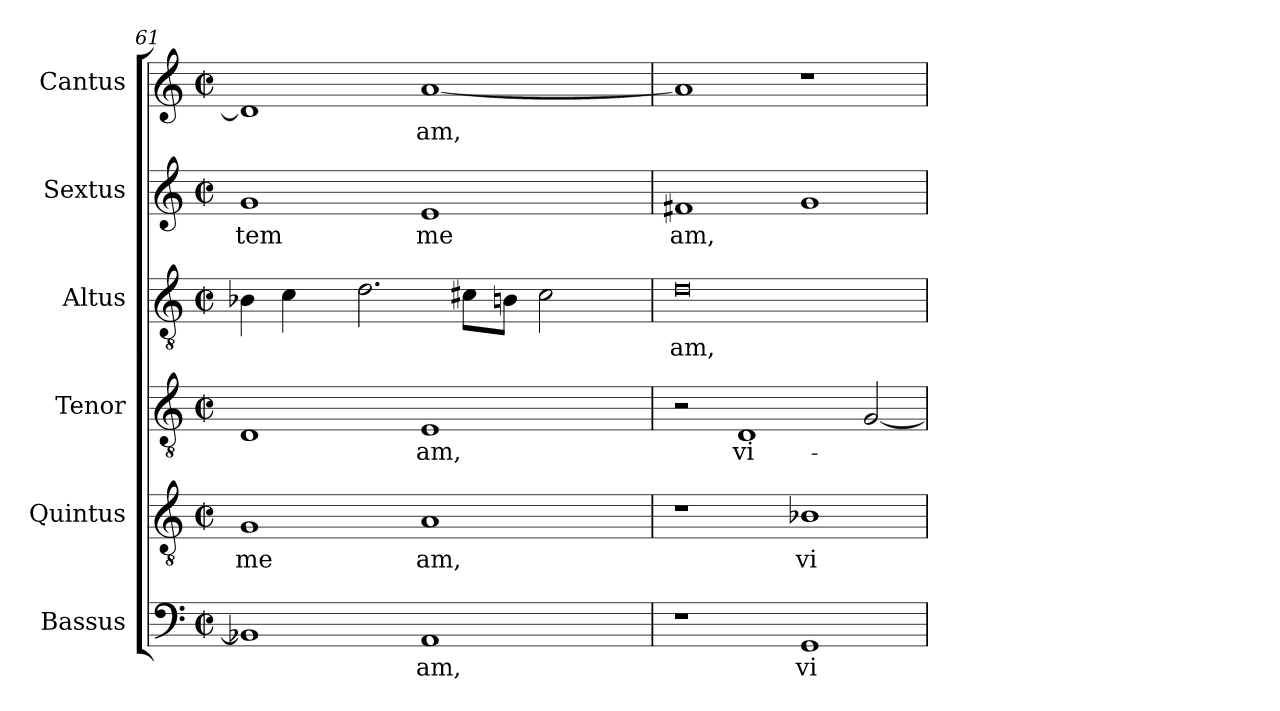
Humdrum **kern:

**kern	**text	**kern	**text	**kern	**text	**kern	**text	**kern	**text	**kern	**text
*part6	*part6	*part5	*part5	*part4	*part4	*part3	*part3	*part2	*part2	*part1	*part1
*staff6	*staff6	*staff5	*staff5	*staff4	*staff4	*staff3	*staff3	*staff2	*staff2	*staff1	*staff1
*I"Bassus	*	*I"Quintus	*	*I"Tenor	*	*I"Altus	*	*I"Sextus	*	*I"Cantus	*
!!LO:LB:g=z
*clefF4	*	*clefGv2	*	*clefGv2	*	*clefGv2	*	*clefG2	*	*clefG2	*
*	*	*	*	*	*	*k[]	*	*	*	*	*
*	*	*	*	*	*	*C:	*	*	*	*	*
*M2/2	*	*M2/2	*	*M2/2	*	*M2/2	*	*M2/2	*	*M2/2	*
*met(c|)	*	*met(c|)	*	*met(c|)	*	*met(c|)	*	*met(c|)	*	*met(c|)	*
=61	=61	=61	=61	=61	=61	=61	=61	=61	=61	=61	=61
!	!	!	!LO:LY:b:cj	!	!	!	!	!	!LO:LY:b:cj	!	!
*^	*	*	*	*^	*	*	*	*	*	*^	*
*	*	*	*	*	*	*^	*	*	*	*	*	*	*	*
1BB-X]	4ryy	.	1G	me	1D	4ryy	4ryy	.	4B-X\	.	1g	tem	1d]	4ryy	.
.	32ryy	.	.	.	.	32ryy	8ryy	.	4c\	.	.	.	.	16.ryy	.
.	1ryy	.	.	.	.	1ryy	.	.	.	.	.	.	.	.	.
.	.	.	.	.	.	.	.	.	.	.	.	.	.	1ryy	.
.	.	.	.	.	.	.	32.ryy	.	.	.	.	.	.	.	.
.	.	.	.	.	.	.	1ryy	.	.	.	.	.	.	.	.
.	.	.	.	.	.	.	.	.	2.d\	.	.	.	.	.	.
!	!	!LO:LY:b:cj	!	!LO:LY:b:cj	!	!	!	!LO:LY:b:cj	!	!	!	!LO:LY:b:cj	!	!	!LO:LY:b
1AA	.	am,	1A	am,	1E	.	.	am,	.	.	1e	me	[<1a	.	am,
.	.	.	.	.	.	.	.	.	8c#\L	.	.	.	.	.	.
.	2ryy	.	.	.	.	2ryy	.	.	.	.	.	.	.	.	.
.	.	.	.	.	.	.	.	.	.	.	.	.	.	2ryy	.
.	.	.	.	.	.	.	.	.	8B\J	.	.	.	.	.	.
.	.	.	.	.	.	.	2ryy	.	.	.	.	.	.	.	.
.	.	.	.	.	.	.	.	.	2c#\	.	.	.	.	.	.
.	8..ryy	.	.	.	.	8..ryy	.	.	.	.	.	.	.	.	.
.	.	.	.	.	.	.	.	.	.	.	.	.	.	8ryy	.
.	.	.	.	.	.	.	16ryy	.	.	.	.	.	.	.	.
.	.	.	.	.	.	.	.	.	.	.	.	.	.	32ryy	.
.	.	.	.	.	.	.	64ryy	.	.	.	.	.	.	.	.
=62	=62	=62	=62	=62	=62	=62	=62	=62	=62	=62	=62	=62	=62	=62	=62
!	!	!	!	!	!	!	!	!	!	!LO:LY:b:cj	!	!LO:LY:b	!	!	!
*v	*v	*	*	*	*v	*v	*v	*	*	*	*	*	*v	*v	*
1r	.	1r	.	2r	.	0d	-am,	1f#X	am,	1a]	.
!	!	!	!	!	!LO:LY:b:cj	!	!	!	!	!	!
.	.	.	.	1D	vi-	.	.	.	.	.	.
!	!LO:LY:b:cj	!	!LO:LY:b:cj	!	!	!	!	!	!	!	!
1GG	vi	1B-X	vi	.	.	.	.	1g	.	1r	.
.	.	.	.	[<2G/	.	.	.	.	.	.	.
=	=	=	=	=	=	=	=	=	=	=	=
*-	*-	*-	*-	*-	*-	*-	*-	*-	*-	*-	*-
